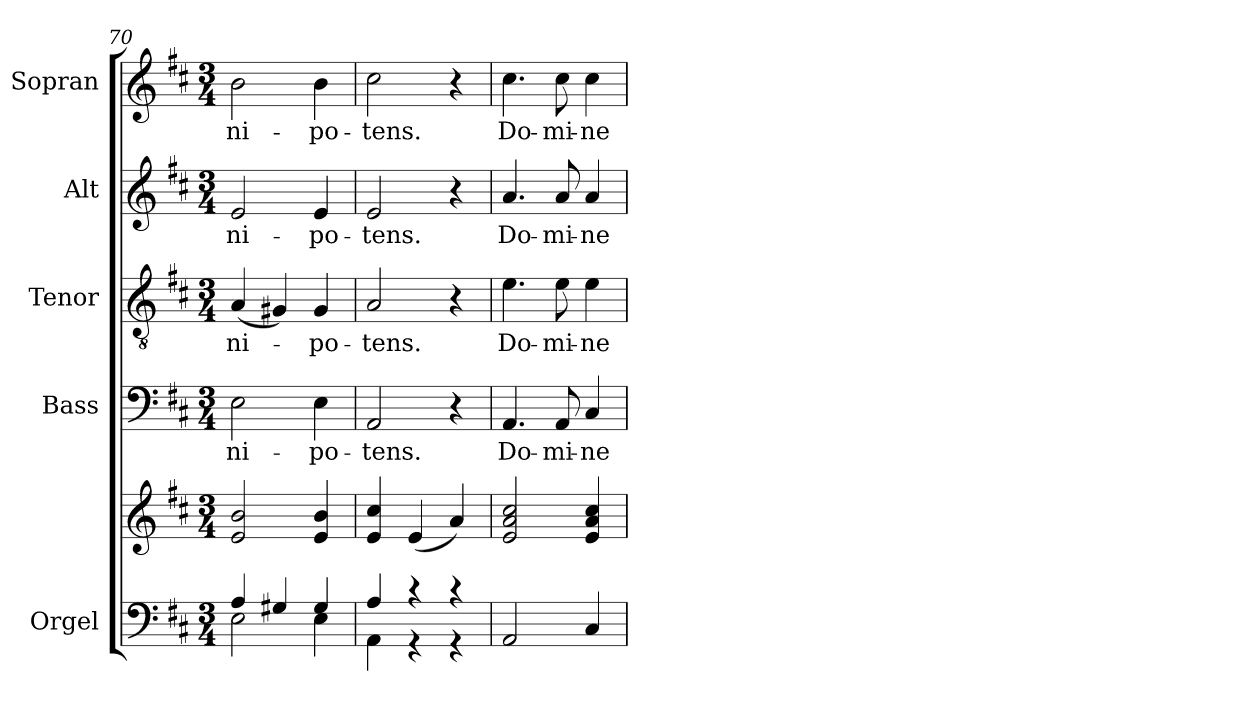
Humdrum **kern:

**kern	**kern	**kern	**text	**kern	**text	**kern	**text	**kern	**text
*part5	*part5	*part4	*part4	*part3	*part3	*part2	*part2	*part1	*part1
*staff6	*staff5	*staff4	*staff4	*staff3	*staff3	*staff2	*staff2	*staff1	*staff1
*I"Orgel	*	*I"Bass	*	*I"Tenor	*	*I"Alt	*	*I"Sopran	*
*I'Org.	*	*I'B.	*	*I'T.	*	*I'A.	*	*I'S.	*
*clefF4	*clefG2	*clefF4	*	*clefGv2	*	*clefG2	*	*clefG2	*
*k[f#c#]	*k[f#c#]	*k[f#c#]	*	*k[f#c#]	*	*k[f#c#]	*	*k[f#c#]	*
*D:	*D:	*D:	*	*D:	*	*D:	*	*D:	*
*M3/4	*M3/4	*M3/4	*	*M3/4	*	*M3/4	*	*M3/4	*
=70	=70	=70	=70	=70	=70	=70	=70	=70	=70
*^	*	*	*	*	*	*	*	*	*
4A/	2E\	2e/ 2b/	2E\	-ni-	(4A/	-ni-	2e/	-ni-	2b\	-ni-
4G#X/	.	.	.	.	4G#X/)	.	.	.	.	.
4G#/	4E\	4e/ 4b/	4E\	-po-	4G#/	-po-	4e/	-po-	4b\	-po-
=71	=71	=71	=71	=71	=71	=71	=71	=71	=71	=71
4A/	4AA\	4e/ 4cc#/	2AA/	-tens.	2A/	-tens.	2e/	-tens.	2cc#\	-tens.
4r	4r	(4e/	.	.	.	.	.	.	.	.
4r	4r	4a/)	4r	.	4r	.	4r	.	4r	.
*v	*v	*	*	*	*	*	*	*	*	*
=72	=72	=72	=72	=72	=72	=72	=72	=72	=72
2AA/	2e/ 2a/ 2cc#/	4.AA/	Do-	4.e\	Do-	4.a/	Do-	4.cc#\	Do-
.	.	8AA/	-mi-	8e\	-mi-	8a/	-mi-	8cc#\	-mi-
4C#/	4e/ 4a/ 4cc#/	4C#/	-ne	4e\	-ne	4a/	-ne	4cc#\	-ne
=	=	=	=	=	=	=	=	=	=
*-	*-	*-	*-	*-	*-	*-	*-	*-	*-
